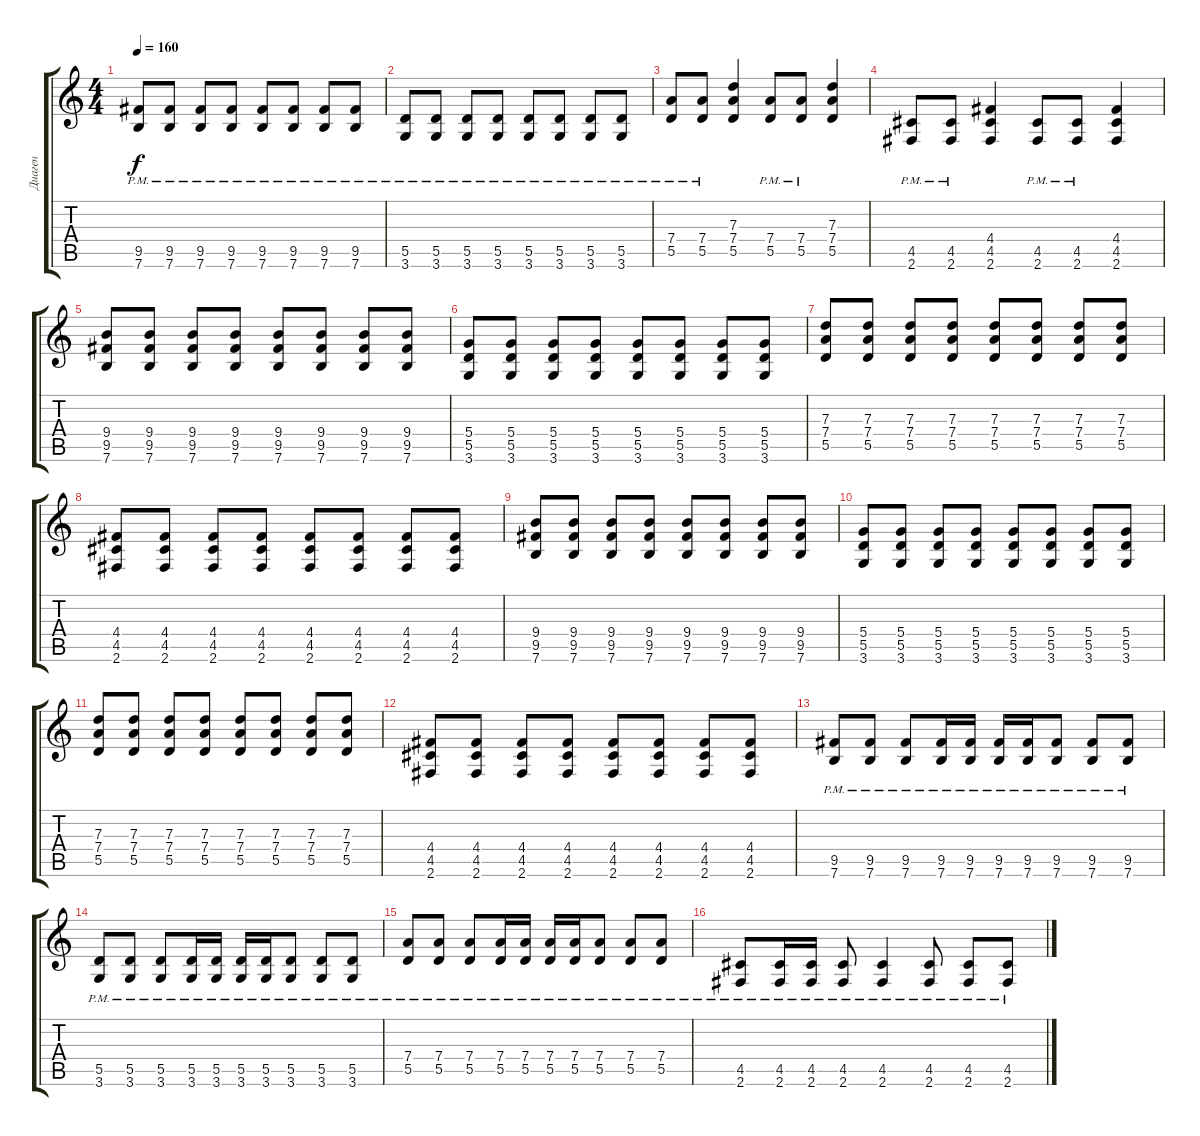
\track ("Диаген" "Диаген") {instrument distortionguitar}
\staff {score tabs}
\tuning (E4 B3 G3 D3 A2 E2) {hide}
\ts (4 4)
\tempo 160
\clef g2
\ks c
(9.5{pm} 7.6{pm}).8{dy f} (9.5{pm} 7.6{pm}).8 (9.5{pm} 7.6{pm}).8 (9.5{pm} 7.6{pm}).8 (9.5{pm} 7.6{pm}).8 (9.5{pm} 7.6{pm}).8 (9.5{pm} 7.6{pm}).8 (9.5{pm} 7.6{pm}).8 |
(5.5{pm} 3.6{pm}).8 (5.5{pm} 3.6{pm}).8 (5.5{pm} 3.6{pm}).8 (5.5{pm} 3.6{pm}).8 (5.5{pm} 3.6{pm}).8 (5.5{pm} 3.6{pm}).8 (5.5{pm} 3.6{pm}).8 (5.5{pm} 3.6{pm}).8 |
(7.4{pm} 5.5{pm}).8 (7.4{pm} 5.5{pm}).8 (7.3 7.4 5.5).4 (7.4{pm} 5.5{pm}).8 (7.4{pm} 5.5{pm}).8 (7.3 7.4 5.5).4 |
(4.5{pm} 2.6{pm}).8 (4.5{pm} 2.6{pm}).8 (4.4 4.5 2.6).4 (4.5{pm} 2.6{pm}).8 (4.5{pm} 2.6{pm}).8 (4.4 4.5 2.6).4 |
(9.4 9.5 7.6).8 (9.4 9.5 7.6).8 (9.4 9.5 7.6).8 (9.4 9.5 7.6).8 (9.4 9.5 7.6).8 (9.4 9.5 7.6).8 (9.4 9.5 7.6).8 (9.4 9.5 7.6).8 |
(5.4 5.5 3.6).8 (5.4 5.5 3.6).8 (5.4 5.5 3.6).8 (5.4 5.5 3.6).8 (5.4 5.5 3.6).8 (5.4 5.5 3.6).8 (5.4 5.5 3.6).8 (5.4 5.5 3.6).8 |
(7.3 7.4 5.5).8 (7.3 7.4 5.5).8 (7.3 7.4 5.5).8 (7.3 7.4 5.5).8 (7.3 7.4 5.5).8 (7.3 7.4 5.5).8 (7.3 7.4 5.5).8 (7.3 7.4 5.5).8 |
(4.4 4.5 2.6).8 (4.4 4.5 2.6).8 (4.4 4.5 2.6).8 (4.4 4.5 2.6).8 (4.4 4.5 2.6).8 (4.4 4.5 2.6).8 (4.4 4.5 2.6).8 (4.4 4.5 2.6).8 |
(9.4 9.5 7.6).8 (9.4 9.5 7.6).8 (9.4 9.5 7.6).8 (9.4 9.5 7.6).8 (9.4 9.5 7.6).8 (9.4 9.5 7.6).8 (9.4 9.5 7.6).8 (9.4 9.5 7.6).8 |
(5.4 5.5 3.6).8 (5.4 5.5 3.6).8 (5.4 5.5 3.6).8 (5.4 5.5 3.6).8 (5.4 5.5 3.6).8 (5.4 5.5 3.6).8 (5.4 5.5 3.6).8 (5.4 5.5 3.6).8 |
(7.3 7.4 5.5).8 (7.3 7.4 5.5).8 (7.3 7.4 5.5).8 (7.3 7.4 5.5).8 (7.3 7.4 5.5).8 (7.3 7.4 5.5).8 (7.3 7.4 5.5).8 (7.3 7.4 5.5).8 |
(4.4 4.5 2.6).8 (4.4 4.5 2.6).8 (4.4 4.5 2.6).8 (4.4 4.5 2.6).8 (4.4 4.5 2.6).8 (4.4 4.5 2.6).8 (4.4 4.5 2.6).8 (4.4 4.5 2.6).8 |
(9.5{pm} 7.6{pm}).8 (9.5{pm} 7.6{pm}).8 (9.5{pm} 7.6{pm}).8 (9.5{pm} 7.6{pm}).16 (9.5{pm} 7.6{pm}).16 (9.5{pm} 7.6{pm}).16 (9.5{pm} 7.6{pm}).16 (9.5{pm} 7.6{pm}).8 (9.5{pm} 7.6{pm}).8 (9.5{pm} 7.6{pm}).8 |
(5.5{pm} 3.6{pm}).8 (5.5{pm} 3.6{pm}).8 (5.5{pm} 3.6{pm}).8 (5.5{pm} 3.6{pm}).16 (5.5{pm} 3.6{pm}).16 (5.5{pm} 3.6{pm}).16 (5.5{pm} 3.6{pm}).16 (5.5{pm} 3.6{pm}).8 (5.5{pm} 3.6{pm}).8 (5.5{pm} 3.6{pm}).8 |
(7.4{pm} 5.5{pm}).8 (7.4{pm} 5.5{pm}).8 (7.4{pm} 5.5{pm}).8 (7.4{pm} 5.5{pm}).16 (7.4{pm} 5.5{pm}).16 (7.4{pm} 5.5{pm}).16 (7.4{pm} 5.5{pm}).16 (7.4{pm} 5.5{pm}).8 (7.4{pm} 5.5{pm}).8 (7.4{pm} 5.5{pm}).8 |
(4.5{pm} 2.6{pm}).8 (4.5{pm} 2.6{pm}).16 (4.5{pm} 2.6{pm}).16 (4.5{pm} 2.6{pm}).8 (4.5{pm} 2.6{pm}).4 (4.5{pm} 2.6{pm}).8 (4.5{pm} 2.6{pm}).8 (4.5{pm} 2.6{pm}).8
